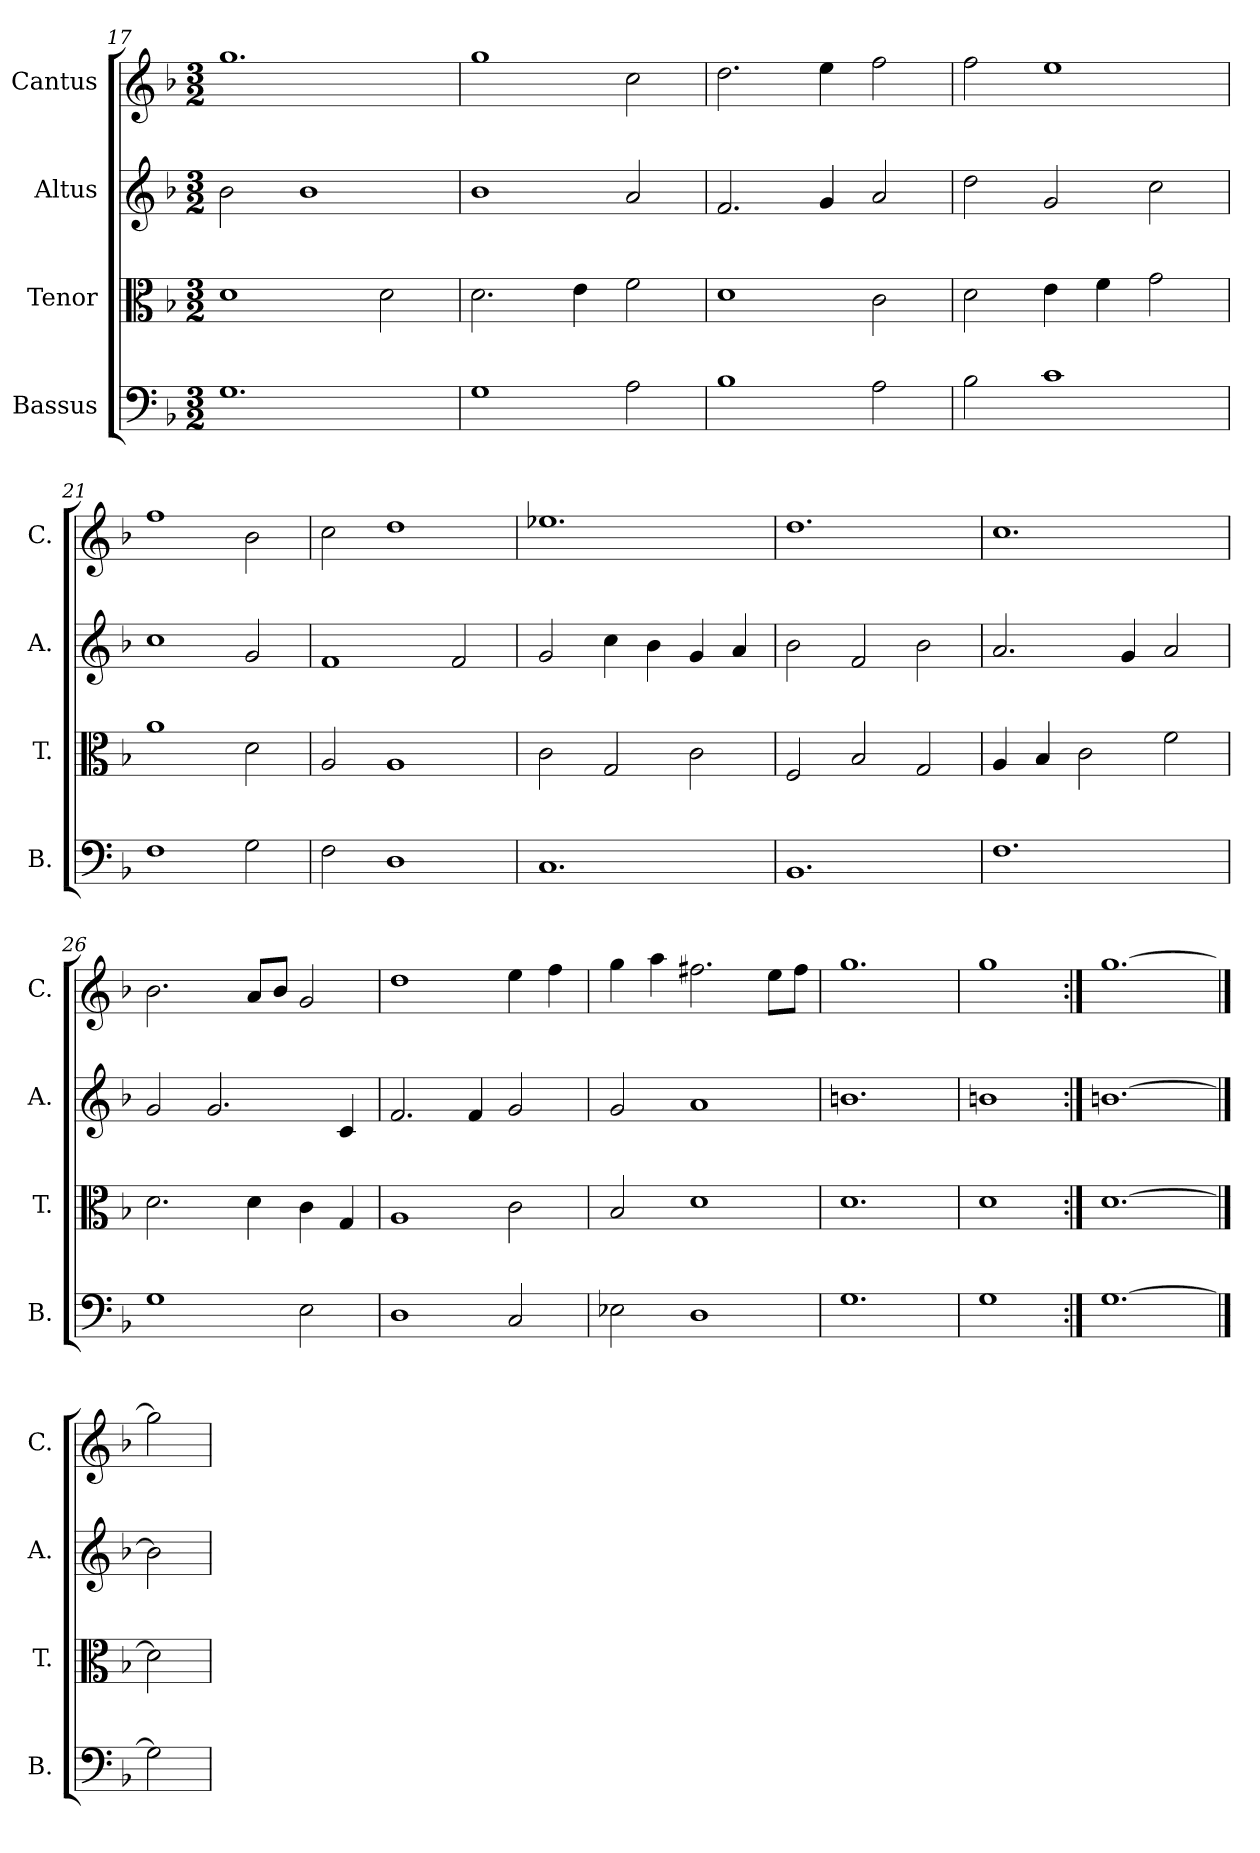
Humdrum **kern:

**kern	**kern	**kern	**kern
*part4	*part3	*part2	*part1
*staff4	*staff3	*staff2	*staff1
*I"Bassus	*I"Tenor	*I"Altus	*I"Cantus
*I'B.	*I'T.	*I'A.	*I'C.
*clefF4	*clefC3	*clefG2	*clefG2
*k[b-]	*k[b-]	*k[b-]	*k[b-]
*F:	*F:	*F:	*F:
*M3/2	*M3/2	*M3/2	*M3/2
=17	=17	=17	=17
1.G	1d	2b-\	1.gg
.	.	1b-	.
.	2d\	.	.
=18	=18	=18	=18
1G	2.d\	1b-	1gg
.	4e\	.	.
2A\	2f\	2a/	2cc\
=19	=19	=19	=19
1B-	1d	2.f/	2.dd\
.	.	4g/	4ee\
2A\	2c\	2a/	2ff\
=20	=20	=20	=20
2B-\	2d\	2dd\	2ff\
1c	4e\	2g/	1ee
.	4f\	.	.
.	2g\	2cc\	.
=21	=21	=21	=21
1F	1a	1cc	1ff
2G\	2d\	2g/	2b-\
!!LO:LB:g=z
=22	=22	=22	=22
2F\	2A/	1f	2cc\
1D	1A	.	1dd
.	.	2f/	.
=23	=23	=23	=23
1.C	2c\	2g/	1.ee-X
.	2G/	4cc\	.
.	.	4b-\	.
.	2c\	4g/	.
.	.	4a/	.
=24	=24	=24	=24
1.BB-	2F/	2b-\	1.dd
.	2B-/	2f/	.
.	2G/	2b-\	.
=25	=25	=25	=25
1.F	4A/	2.a/	1.cc
.	4B-/	.	.
.	2c\	.	.
.	.	4g/	.
.	2f\	2a/	.
=26	=26	=26	=26
1G	2.d\	2g/	2.b-\
.	.	2.g/	.
.	4d\	.	8a/L
.	.	.	8b-/J
2E\	4c\	.	2g/
.	4G/	4c/	.
=27	=27	=27	=27
1D	1A	2.f/	1dd
.	.	4f/	.
2C/	2c\	2g/	4ee\
.	.	.	4ff\
=28	=28	=28	=28
2E-X\	2B-/	2g/	4gg\
.	.	.	4aa\
1D	1d	1a	2.ff#X\
.	.	.	8ee\L
.	.	.	8ff#\J
=29	=29	=29	=29
1.G	1.d	1.bn	1.gg
=30	=30	=30	=30
1G	1d	1bn	1gg
=31:|!	=31:|!	=31:|!	=31:|!
[1.G	[1.d	[1.bn	[1.gg
==32	==32	==32	==32
2G]	2d]	2b]	2gg]
=	=	=	=
*-	*-	*-	*-
